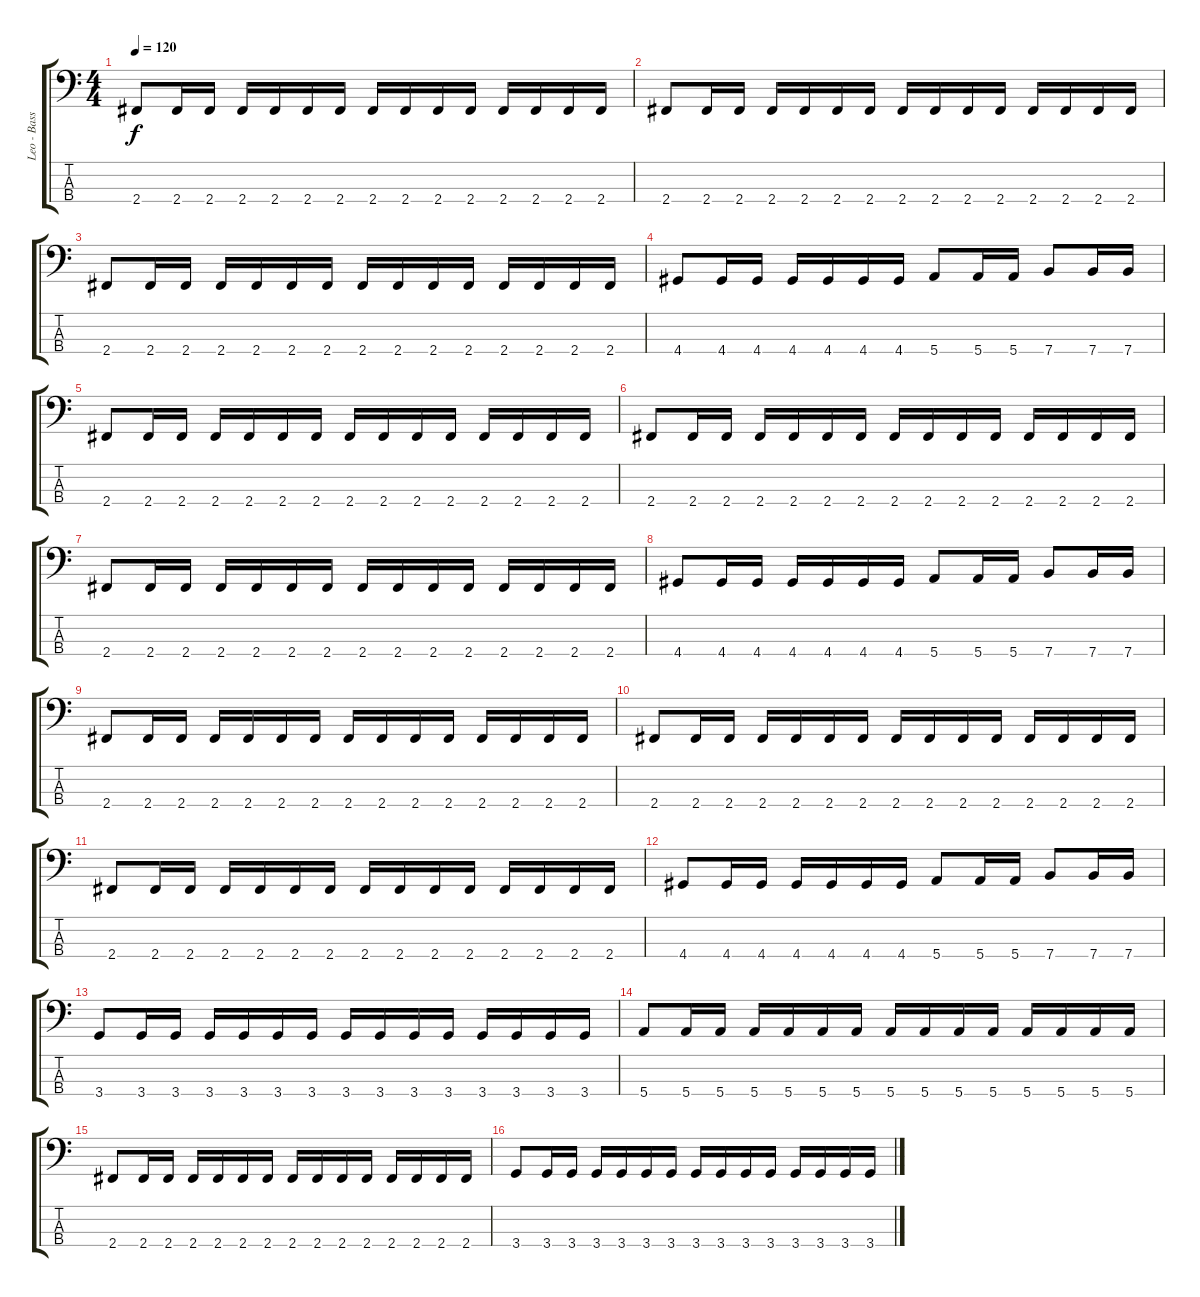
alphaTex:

\track ("Leo - Bass" "Leo - Bass") {instrument electricbassfinger}
\staff {score tabs}
\tuning (G2 D2 A1 E1) {hide}
\ts (4 4)
\tempo 120
\clef f4
\ks c
2.4.8{dy f} 2.4.16 2.4.16 2.4.16 2.4.16 2.4.16 2.4.16 2.4.16 2.4.16 2.4.16 2.4.16 2.4.16 2.4.16 2.4.16 2.4.16 |
2.4.8 2.4.16 2.4.16 2.4.16 2.4.16 2.4.16 2.4.16 2.4.16 2.4.16 2.4.16 2.4.16 2.4.16 2.4.16 2.4.16 2.4.16 |
2.4.8 2.4.16 2.4.16 2.4.16 2.4.16 2.4.16 2.4.16 2.4.16 2.4.16 2.4.16 2.4.16 2.4.16 2.4.16 2.4.16 2.4.16 |
4.4.8 4.4.16 4.4.16 4.4.16 4.4.16 4.4.16 4.4.16 5.4.8 5.4.16 5.4.16 7.4.8 7.4.16 7.4.16 |
2.4.8 2.4.16 2.4.16 2.4.16 2.4.16 2.4.16 2.4.16 2.4.16 2.4.16 2.4.16 2.4.16 2.4.16 2.4.16 2.4.16 2.4.16 |
2.4.8 2.4.16 2.4.16 2.4.16 2.4.16 2.4.16 2.4.16 2.4.16 2.4.16 2.4.16 2.4.16 2.4.16 2.4.16 2.4.16 2.4.16 |
2.4.8 2.4.16 2.4.16 2.4.16 2.4.16 2.4.16 2.4.16 2.4.16 2.4.16 2.4.16 2.4.16 2.4.16 2.4.16 2.4.16 2.4.16 |
4.4.8 4.4.16 4.4.16 4.4.16 4.4.16 4.4.16 4.4.16 5.4.8 5.4.16 5.4.16 7.4.8 7.4.16 7.4.16 |
2.4.8 2.4.16 2.4.16 2.4.16 2.4.16 2.4.16 2.4.16 2.4.16 2.4.16 2.4.16 2.4.16 2.4.16 2.4.16 2.4.16 2.4.16 |
2.4.8 2.4.16 2.4.16 2.4.16 2.4.16 2.4.16 2.4.16 2.4.16 2.4.16 2.4.16 2.4.16 2.4.16 2.4.16 2.4.16 2.4.16 |
2.4.8 2.4.16 2.4.16 2.4.16 2.4.16 2.4.16 2.4.16 2.4.16 2.4.16 2.4.16 2.4.16 2.4.16 2.4.16 2.4.16 2.4.16 |
4.4.8 4.4.16 4.4.16 4.4.16 4.4.16 4.4.16 4.4.16 5.4.8 5.4.16 5.4.16 7.4.8 7.4.16 7.4.16 |
3.4.8 3.4.16 3.4.16 3.4.16 3.4.16 3.4.16 3.4.16 3.4.16 3.4.16 3.4.16 3.4.16 3.4.16 3.4.16 3.4.16 3.4.16 |
5.4.8 5.4.16 5.4.16 5.4.16 5.4.16 5.4.16 5.4.16 5.4.16 5.4.16 5.4.16 5.4.16 5.4.16 5.4.16 5.4.16 5.4.16 |
2.4.8 2.4.16 2.4.16 2.4.16 2.4.16 2.4.16 2.4.16 2.4.16 2.4.16 2.4.16 2.4.16 2.4.16 2.4.16 2.4.16 2.4.16 |
3.4.8 3.4.16 3.4.16 3.4.16 3.4.16 3.4.16 3.4.16 3.4.16 3.4.16 3.4.16 3.4.16 3.4.16 3.4.16 3.4.16 3.4.16
